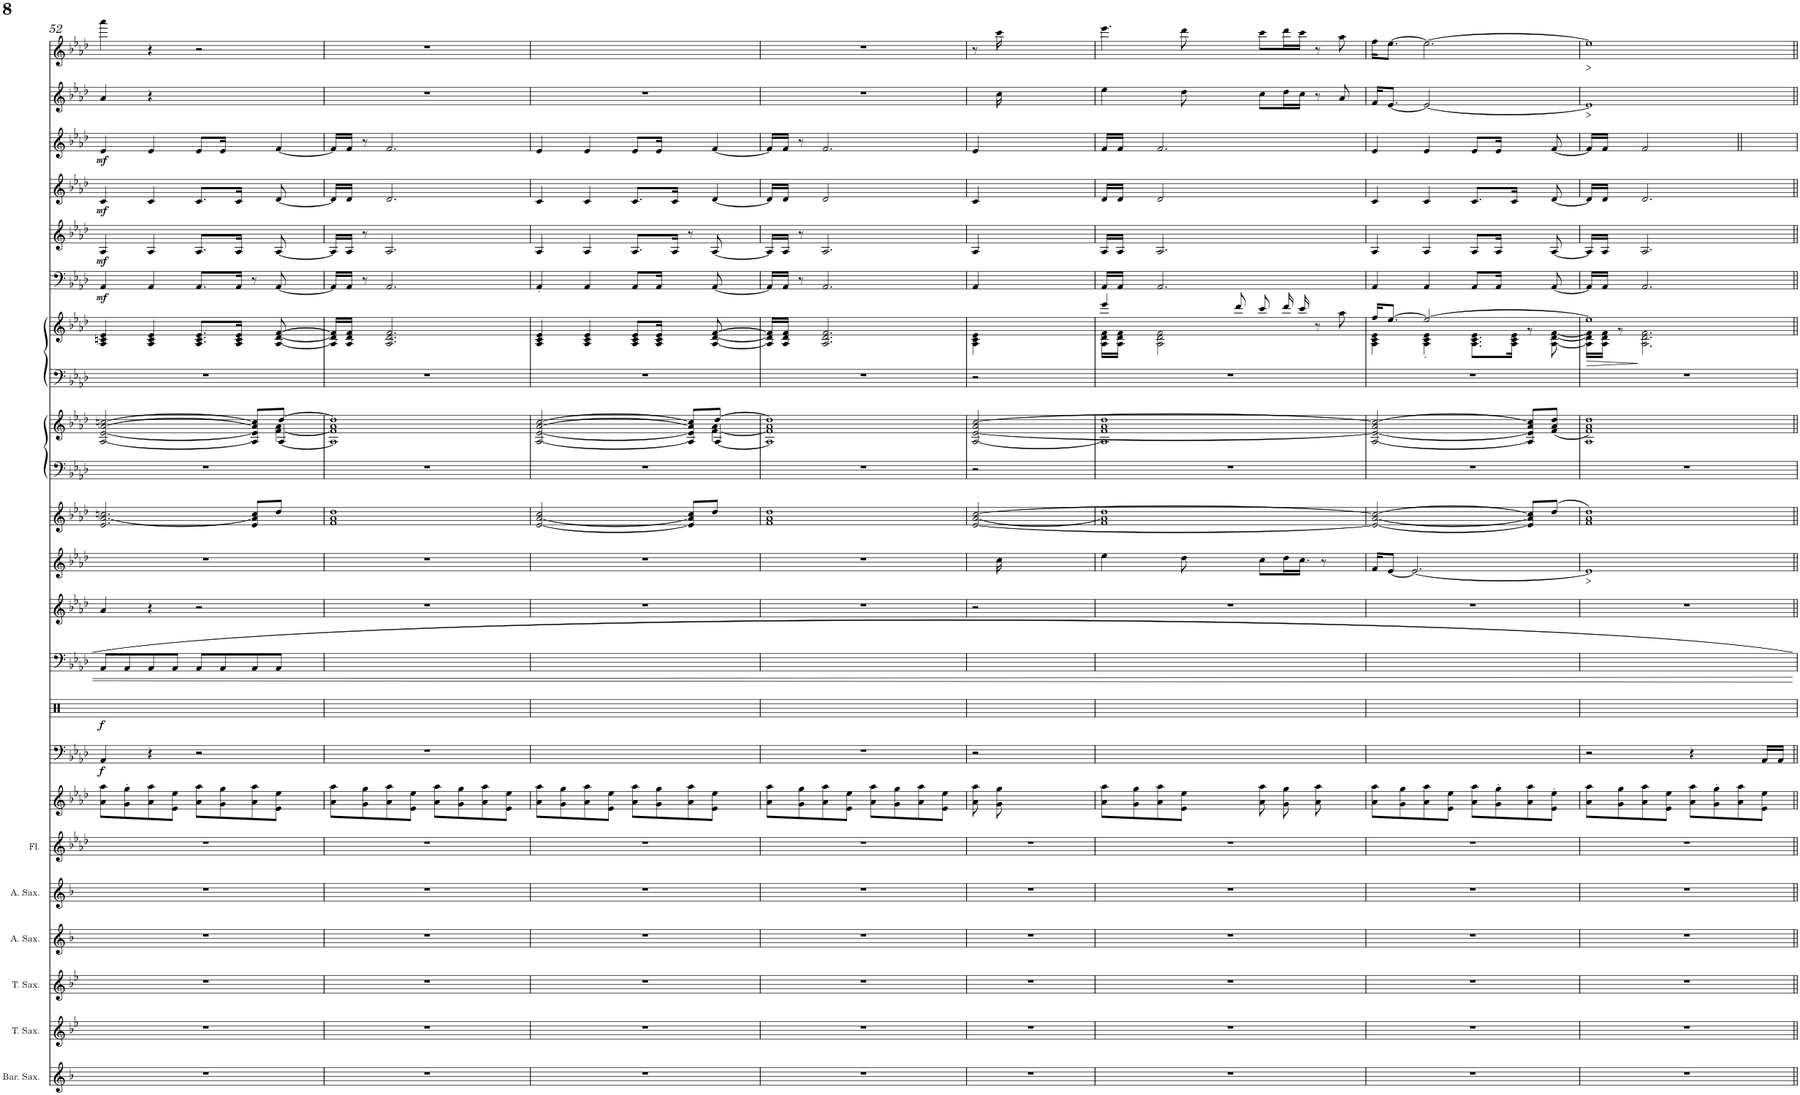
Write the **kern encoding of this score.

**kern	**kern	**kern	**kern	**kern	**kern	**kern	**kern	**dynam	**kern	**dynam	**kern	**kern	**kern	**kern	**kern	**kern	**kern	**kern	**kern	**dynam	**kern	**dynam	**kern	**dynam	**kern	**dynam	**kern	**kern
*part21	*part20	*part19	*part18	*part17	*part16	*part15	*part14	*part14	*part13	*part13	*part12	*part11	*part10	*part9	*part8	*part8	*part7	*part7	*part6	*part6	*part5	*part5	*part4	*part4	*part3	*part3	*part2	*part1
*staff23	*staff22	*staff21	*staff20	*staff19	*staff18	*staff17	*staff16	*staff16	*staff15	*staff15	*staff14	*staff13	*staff12	*staff11	*staff10	*staff9	*staff8	*staff7	*staff6	*staff6	*staff5	*staff5	*staff4	*staff4	*staff3	*staff3	*staff2	*staff1
*I"Baritone Saxophone	*I"Tenor Saxophone	*I"Tenor Saxophone	*I"Alto Saxophone	*I"Alto Saxophone	*I"Flute	*I"Voice	*I"Voice	*	*I"Voice	*	*I"Voice	*I"Voice	*I"Voice	*I"Voice	*I"Piano	*	*I"Piano	*	*I"Voice	*	*I"Voice	*	*I"Voice	*	*I"Voice	*	*I"Voice	*I"Voice
*I'Bar. Sax.	*I'T. Sax.	*I'T. Sax.	*I'A. Sax.	*I'A. Sax.	*I'Fl.	*I'V	*I'V	*	*I'V	*	*I'V	*I'V	*I'V	*I'V	*I'Pno	*	*I'Pno	*	*I'V	*	*I'V	*	*I'V	*	*I'V	*	*I'V	*I'V
!!LO:PB:g=z
*clefG2	*clefG2	*clefG2	*clefG2	*clefG2	*clefG2	*clefG2	*clefF4	*	*clefX	*	*clefF4	*clefG2	*clefG2	*clefG2	*clefF4	*clefG2	*clefF4	*clefG2	*clefF4	*	*clefG2	*	*clefG2	*	*clefG2	*	*clefG2	*clefG2
*Trd12c21	*Trd8c14	*Trd8c14	*Trd5c9	*Trd5c9	*	*	*	*	*	*	*	*	*	*	*	*	*	*	*	*	*	*	*	*	*	*	*	*
*k[b-]	*k[b-e-]	*k[b-e-]	*k[b-]	*k[b-]	*k[b-e-a-d-]	*k[b-e-a-d-]	*k[b-e-a-d-]	*	*k[]	*	*k[b-e-a-d-]	*k[b-e-a-d-]	*k[b-e-a-d-]	*k[b-e-a-d-]	*k[b-e-a-d-]	*k[b-e-a-d-]	*k[b-e-a-d-]	*k[b-e-a-d-]	*k[b-e-a-d-]	*	*k[b-e-a-d-]	*	*k[b-e-a-d-]	*	*k[b-e-a-d-]	*	*k[b-e-a-d-]	*k[b-e-a-d-]
*M4/4	*M4/4	*M4/4	*M4/4	*M4/4	*M4/4	*M4/4	*M4/4	*	*M4/4	*	*M4/4	*M4/4	*M4/4	*M4/4	*M4/4	*M4/4	*M4/4	*M4/4	*M4/4	*	*M4/4	*	*M4/4	*	*M4/4	*	*M4/4	*M4/4
=52	=52	=52	=52	=52	=52	=52	=52	=52	=52	=52	=52	=52	=52	=52	=52	=52	=52	=52	=52	=52	=52	=52	=52	=52	=52	=52	=52	=52
*	*	*	*	*	*	*	*	*	*	*	*	*	*	*	*	*^	*	*	*	*	*	*	*	*	*	*	*	*
*	*	*	*	*	*	*	*	*	*	*	*	*	*	*	*	*	*^	*	*	*	*	*	*	*	*	*	*	*	*
!	!	!	!	!	!	!	!	!LO:DY:b	!	!LO:DY:b	!	!	!	!	!	!	!	!	!	!	!	!LO:DY:b	!	!LO:DY:b	!	!LO:DY:b	!	!LO:DY:b	!	!
1r	1r	1r	1r	1r	1r	8a-\ 8aa-\L	4AA-/	f	1ryy	f	8AA-/L	4a-/	1r	2.e-/ [<2.a-/ 2.ccn/	1r	[<2A-/ [<2e-/ [>2a-/ [>2ccn/	2..ryy	2..ryy	1r	4A-/ 4cn/ 4e-/	4AA-/	mf	4A-/	mf	4c/	mf	4e-/	mf	4a-/	4aaa-\
.	.	.	.	.	.	8g\' 8gg\'	.	.	.	.	8AA-/	.	.	.	.	.	.	.	.	.	.	.	.	.	.	.	.	.	.	.
.	.	.	.	.	.	8a-\ 8aa-\	4r	.	.	.	8AA-/	4r	.	.	.	.	.	.	.	4A-/ 4c/ 4e-/	4AA-/	.	4A-/	.	4c/	.	4e-/	.	4r	4r
.	.	.	.	.	.	8e-\ 8ee-\J	.	.	.	.	8AA-/J	.	.	.	.	.	.	.	.	.	.	.	.	.	.	.	.	.	.	.
.	.	.	.	.	.	8a-\ 8aa-\L	2r	.	.	.	8AA-/L	2r	.	.	.	4ryy	.	.	.	8.A-/ 8.c/ 8.e-/L	8.AA-/L	.	8.A-/L	.	8.c/L	.	8e-/L	.	2ryy	2r
.	.	.	.	.	.	8g\ 8gg\	.	.	.	.	8AA-/	.	.	.	.	.	.	.	.	.	.	.	.	.	.	.	16e-/Jk	.	.	.
.	.	.	.	.	.	.	.	.	.	.	.	.	.	.	.	.	.	.	.	16A-/ 16c/ 16e-/Jk	16AA-/Jk	.	16A-/Jk	.	16c/Jk	.	8.ryy	.	.	.
.	.	.	.	.	.	8a-\ 8aa-\	.	.	.	.	8AA-/	.	.	8e-/ 8a-/] 8cc/L	.	8A-/] 8e-/] 8a-/] 8cc/]L	.	.	.	8ryy	8r	.	8ryy	.	8ryy	.	.	.	.	.
.	.	.	.	.	.	8e-\ 8ee-\J	.	.	.	.	8AA-/J	.	.	8dd-/J	.	[>8dd-/J	[<8A-/	[<8f\ [8a-\	.	[<8A-/ [<8d-/ [>8f/	[<8AA-/	.	[<8A-/	.	[<8d-/	.	[<8f/	.	.	.
8ryy	8ryy	8ryy	8ryy	8ryy	8ryy	8ryy	8ryy	.	8ryy	.	8ryy	8ryy	8ryy	8ryy	8ryy	8ryy	8ryy	8ryy	8ryy	8ryy	8ryy	.	8ryy	.	8ryy	.	8ryy	.	8ryy	8ryy
=53	=53	=53	=53	=53	=53	=53	=53	=53	=53	=53	=53	=53	=53	=53	=53	=53	=53	=53	=53	=53	=53	=53	=53	=53	=53	=53	=53	=53	=53	=53
*	*	*	*	*	*	*	*	*	*	*	*	*	*	*^	*	*	*	*	*	*	*	*	*	*	*	*	*	*	*	*
1r	1r	1r	1r	1r	1r	8a-\ 8aa-\L	1r	.	1ryy	.	1ryy	1r	1r	1dd-	1f 1a-	1r	1dd-]	1A-]	1f] 1a-	1r	16A-/] 16d-/] 16f/]LL	16AA-/LL]	.	16A-/LL]	.	16d-/LL]	.	16f/LL]	.	1r	1r
.	.	.	.	.	.	.	.	.	.	.	.	.	.	.	.	.	.	.	.	.	16A-/ 16d-/ 16f/JJ	16AA-/JJ	.	16A-/JJ	.	16d-/JJ	.	8f/_	.	.	.
.	.	.	.	.	.	8g\ 8gg\	.	.	.	.	.	.	.	.	.	.	.	.	.	.	8ryy	8r	.	8r	.	8ryy	.	.	.	.	.
.	.	.	.	.	.	.	.	.	.	.	.	.	.	.	.	.	.	.	.	.	.	.	.	.	.	.	.	16f/JJ	.	.	.
.	.	.	.	.	.	8a-\ 8aa-\	.	.	.	.	.	.	.	.	.	.	.	.	.	.	2.A-/ 2.d-/ 2.f/	2.AA-/	.	2.A-/	.	2.d-/	.	8r	.	.	.
.	.	.	.	.	.	8e-\ 8ee-\J	.	.	.	.	.	.	.	.	.	.	.	.	.	.	.	.	.	.	.	.	.	2.f/	.	.	.
.	.	.	.	.	.	8a-\ 8aa-\L	.	.	.	.	.	.	.	.	.	.	.	.	.	.	.	.	.	.	.	.	.	.	.	.	.
.	.	.	.	.	.	8g\ 8gg\	.	.	.	.	.	.	.	.	.	.	.	.	.	.	.	.	.	.	.	.	.	.	.	.	.
.	.	.	.	.	.	8a-\ 8aa-\	.	.	.	.	.	.	.	.	.	.	.	.	.	.	.	.	.	.	.	.	.	.	.	.	.
.	.	.	.	.	.	8e-\ 8ee-\J	.	.	.	.	.	.	.	.	.	.	.	.	.	.	.	.	.	.	.	.	.	.	.	.	.
8ryy	8ryy	8ryy	8ryy	8ryy	8ryy	8ryy	8ryy	.	8ryy	.	8ryy	8ryy	8ryy	8ryy	8ryy	8r	8ryy	8A-/_	8f\_ 8a-\]	8r	8ryy	8ryy	.	8ryy	.	8ryy	.	.	.	8ryy	8ryy
*	*	*	*	*	*	*	*	*	*	*	*	*	*	*v	*v	*	*	*	*	*	*	*	*	*	*	*	*	*	*	*	*
=54	=54	=54	=54	=54	=54	=54	=54	=54	=54	=54	=54	=54	=54	=54	=54	=54	=54	=54	=54	=54	=54	=54	=54	=54	=54	=54	=54	=54	=54	=54
1r	1r	1r	1r	1r	1r	8a-\ 8aa-\L	1ryy	.	1ryy	.	1ryy	1r	1r	[<2e-/ [<2a-/ 2cc/	1r	[<2A-/ [<2e-/ [>2a-/ [>2cc/	2..ryy	2..ryy	1r	4A-/ 4c/ 4e-/	4AA-'/	.	4A-/	.	4c/	.	4e-/	.	1r	1ryy
.	.	.	.	.	.	8g\ 8gg\	.	.	.	.	.	.	.	.	.	.	.	.	.	.	.	.	.	.	.	.	.	.	.	.
.	.	.	.	.	.	8a-\ 8aa-\	.	.	.	.	.	.	.	.	.	.	.	.	.	4A-/ 4c/ 4e-/	4AA-/	.	4A-/	.	4c/	.	4e-/	.	.	.
.	.	.	.	.	.	8e-\ 8ee-\J	.	.	.	.	.	.	.	.	.	.	.	.	.	.	.	.	.	.	.	.	.	.	.	.
.	.	.	.	.	.	8a-\ 8aa-\L	.	.	.	.	.	.	.	4ryy	.	4ryy	.	.	.	8A-/ 8c/ 8e-/L	8AA-/L	.	8.A-/L	.	8.c/L	.	8e-/L	.	.	.
.	.	.	.	.	.	8g\ 8gg\	.	.	.	.	.	.	.	.	.	.	.	.	.	16A-/ 16c/ 16e-/Jk	16AA-/Jk	.	.	.	.	.	16e-/Jk	.	.	.
.	.	.	.	.	.	.	.	.	.	.	.	.	.	.	.	.	.	.	.	8.ryy	8.ryy	.	16A-/Jk	.	16c/Jk	.	8.ryy	.	.	.
.	.	.	.	.	.	8a-\ 8aa-\	.	.	.	.	.	.	.	8e-/] 8a-/] 8cc/L	.	8A-/] 8e-/] 8a-/] 8cc/]L	.	.	.	.	.	.	8r	.	8ryy	.	.	.	.	.
.	.	.	.	.	.	8e-\ 8ee-\J	.	.	.	.	.	.	.	8dd-/J	.	[>8dd-/J	[<8A-/	[<8f\ [8a-\	.	[<8A-/ [<8d-/ [>8f/	[<8AA-/	.	[<8A-/	.	[<8d-/	.	[<8f/	.	.	.
8ryy	8ryy	8ryy	8ryy	8ryy	8ryy	8ryy	8ryy	.	8ryy	.	8ryy	8ryy	8ryy	8ryy	8ryy	8ryy	8ryy	8ryy	8ryy	8ryy	8ryy	.	8ryy	.	8ryy	.	8ryy	.	8ryy	8ryy
=55	=55	=55	=55	=55	=55	=55	=55	=55	=55	=55	=55	=55	=55	=55	=55	=55	=55	=55	=55	=55	=55	=55	=55	=55	=55	=55	=55	=55	=55	=55
*	*	*	*	*	*	*	*	*	*	*	*	*	*	*^	*	*	*	*	*	*	*	*	*	*	*	*	*	*	*	*
1r	1r	1r	1r	1r	1r	8a-\ 8aa-\L	1r	.	1ryy	.	1ryy	1r	1r	1dd-	1f 1a-	1r	1dd-]	1A-]	1f] 1a-	1r	16A-/] 16d-/] 16f/]LL	16AA-/LL]	.	16A-/LL]	.	16d-/LL]	.	16f/LL]	.	1r	1r
.	.	.	.	.	.	.	.	.	.	.	.	.	.	.	.	.	.	.	.	.	16A-/ 16d-/ 16f/JJ	16AA-/JJ	.	16A-/JJ	.	8d-/_	.	8f/_	.	.	.
.	.	.	.	.	.	8g\ 8gg\	.	.	.	.	.	.	.	.	.	.	.	.	.	.	8ryy	8r	.	8r	.	.	.	.	.	.	.
.	.	.	.	.	.	.	.	.	.	.	.	.	.	.	.	.	.	.	.	.	.	.	.	.	.	16d-/JJ	.	16f/JJ	.	.	.
.	.	.	.	.	.	8a-\ 8aa-\	.	.	.	.	.	.	.	.	.	.	.	.	.	.	2.A-/ 2.d-/ 2.f/	2.AA-/	.	2.A-/	.	8ryy	.	8r	.	.	.
.	.	.	.	.	.	8e-\ 8ee-\J	.	.	.	.	.	.	.	.	.	.	.	.	.	.	.	.	.	.	.	2d-/	.	2.f/	.	.	.
.	.	.	.	.	.	8a-\ 8aa-\L	.	.	.	.	.	.	.	.	.	.	.	.	.	.	.	.	.	.	.	.	.	.	.	.	.
.	.	.	.	.	.	8g\ 8gg\	.	.	.	.	.	.	.	.	.	.	.	.	.	.	.	.	.	.	.	.	.	.	.	.	.
.	.	.	.	.	.	8a-\ 8aa-\	.	.	.	.	.	.	.	.	.	.	.	.	.	.	.	.	.	.	.	.	.	.	.	.	.
.	.	.	.	.	.	8e-\ 8ee-\J	.	.	.	.	.	.	.	.	.	.	.	.	.	.	.	.	.	.	.	4ryy	.	.	.	.	.
8ryy	8ryy	8ryy	8ryy	8ryy	8ryy	8ryy	8ryy	.	8ryy	.	8ryy	8ryy	8ryy	8ryy	8ryy	8r	8ryy	8A-/_	8f\_ 8a-\]	8r	8ryy	8ryy	.	8ryy	.	.	.	.	.	8ryy	8ryy
*	*	*	*	*	*	*	*	*	*	*	*	*	*	*v	*v	*	*v	*v	*v	*	*	*	*	*	*	*	*	*	*	*	*
=56	=56	=56	=56	=56	=56	=56	=56	=56	=56	=56	=56	=56	=56	=56	=56	=56	=56	=56	=56	=56	=56	=56	=56	=56	=56	=56	=56	=56
1r	1r	1r	1r	1r	1r	8a-\ 8aa-\	2r	.	1ryy	.	1ryy	2r	8ryy	[<2e-/ [<2a-/ [>2cc/	2r	[<2A-/ [<2e-/ 2a-/ [>2cc/	2r	4A-\ 4c\ 4e-\	4AA-/	.	4A-/	.	4c/	.	4e-/	.	8ryy	8r
.	.	.	.	.	.	8g\ 8gg\	.	.	.	.	.	.	16cc\	.	.	.	.	.	.	.	.	.	.	.	.	.	16cc\	16ccc\
.	.	.	.	.	.	.	.	.	.	.	.	.	2ryy	.	.	.	.	.	.	.	.	.	.	.	.	.	2ryy	2ryy
.	.	.	.	.	.	2.ryy	.	.	.	.	.	.	.	.	.	.	.	2.ryy	2.ryy	.	2.ryy	.	2.ryy	.	2.ryy	.	.	.
.	.	.	.	.	.	.	2ryy	.	.	.	.	2ryy	.	2ryy	2ryy	2ryy	2ryy	.	.	.	.	.	.	.	.	.	.	.
.	.	.	.	.	.	.	.	.	.	.	.	.	4ryy	.	.	.	.	.	.	.	.	.	.	.	.	.	4ryy	4ryy
.	.	.	.	.	.	.	.	.	.	.	.	.	16ryy	.	.	.	.	.	.	.	.	.	.	.	.	.	16ryy	16ryy
=57	=57	=57	=57	=57	=57	=57	=57	=57	=57	=57	=57	=57	=57	=57	=57	=57	=57	=57	=57	=57	=57	=57	=57	=57	=57	=57	=57	=57
*	*	*	*	*	*	*	*	*	*	*	*	*	*	*^	*	*^	*	*^	*	*	*	*	*	*	*	*	*	*
*	*	*	*	*	*	*	*	*	*	*	*	*	*	*	*	*	*	*^	*	*	*	*	*	*	*	*	*	*	*	*	*
1r	1r	1r	1r	1r	1r	8a-\ 8aa-\L	1ryy	.	1ryy	.	1ryy	1r	4ee-\	1dd-	1f 1a-]	1r	1dd-	1f 1a-	1A-]	1r	4eee-/	16A-\ 16d-\ 16f\LL	16AA-/LL	.	16A-/LL	.	16d-/LL	.	16f/LL	.	4ee-\	4.eee-\
.	.	.	.	.	.	.	.	.	.	.	.	.	.	.	.	.	.	.	.	.	.	16A-\ 16d-\ 16f\JJ	16AA-/JJ	.	16A-/JJ	.	16d-/JJ	.	16f/JJ	.	.	.
.	.	.	.	.	.	8g\ 8gg\	.	.	.	.	.	.	.	.	.	.	.	.	.	.	.	1ryy	8ryy	.	8ryy	.	8ryy	.	8ryy	.	.	.
.	.	.	.	.	.	8a-\ 8aa-\	.	.	.	.	.	.	8ryy	.	.	.	.	.	.	.	2A-\ 2d-\ 2f\	.	2.AA-/	.	2.A-/	.	2d-/	.	2.f/	.	8ryy	.
.	.	.	.	.	.	8e-\ 8ee-\J	.	.	.	.	.	.	8dd-\	.	.	.	.	.	.	.	.	.	.	.	.	.	.	.	.	.	8dd-\	8ddd-\
.	.	.	.	.	.	4.ryy	.	.	.	.	.	.	4.ryy	.	.	.	.	.	.	.	.	.	.	.	.	.	.	.	.	.	4.ryy	4.ryy
.	.	.	.	.	.	.	.	.	.	.	.	.	.	.	.	.	.	.	.	.	8ddd-/	.	.	.	.	.	4ryy	.	.	.	.	.
.	.	.	.	.	.	8a-\ 8aa-\	.	.	.	.	.	.	8cc\L	.	.	.	.	.	.	.	8ccc/	.	.	.	.	.	.	.	.	.	8cc\L	8ccc\L
4.ryy	4.ryy	4.ryy	4.ryy	4.ryy	4.ryy	8g\ 8gg\	4.ryy	.	4.ryy	.	4.ryy	4.ryy	16dd-\L	4.ryy	4.ryy	4.ryy	4.ryy	4.ryy	4.ryy	4.ryy	16ddd-/	.	4.ryy	.	4.ryy	.	4ryy	.	4.ryy	.	16dd-\L	16ddd-\L
.	.	.	.	.	.	.	.	.	.	.	.	.	16.cc\JJ	.	.	.	.	.	.	.	16ccc/	.	.	.	.	.	.	.	.	.	16cc\JJ	16ccc\JJ
.	.	.	.	.	.	8a-\ 8aa-\	.	.	.	.	.	.	.	.	.	.	.	.	.	.	8r	4ryy	.	.	.	.	.	.	.	.	8r	8r
.	.	.	.	.	.	.	.	.	.	.	.	.	8r	.	.	.	.	.	.	.	.	.	.	.	.	.	.	.	.	.	.	.
.	.	.	.	.	.	8ryy	.	.	.	.	.	.	.	.	.	.	.	.	.	.	8aa-\	.	.	.	.	.	8ryy	.	.	.	8a-/	8aa-\
.	.	.	.	.	.	.	.	.	.	.	.	.	16.ryy	.	.	.	.	.	.	.	.	.	.	.	.	.	.	.	.	.	.	.
*	*	*	*	*	*	*	*	*	*	*	*	*	*	*v	*v	*	*v	*v	*v	*	*	*	*	*	*	*	*	*	*	*	*	*
=58	=58	=58	=58	=58	=58	=58	=58	=58	=58	=58	=58	=58	=58	=58	=58	=58	=58	=58	=58	=58	=58	=58	=58	=58	=58	=58	=58	=58	=58
1r	1r	1r	1r	1r	1r	8a-\ 8aa-\L	1ryy	.	1ryy	.	1ryy	1r	16f/KL	2e-/_ [<2a-/ 2cc/_	1r	[<2A-/ 2e-/_ 2a-/ 2cc/_	1r	16ff/KL	4A-\ 4c\ 4e-\	4AA-/	.	4A-/	.	4c/	.	4e-/	.	16f/KL	16ff\KL
.	.	.	.	.	.	.	.	.	.	.	.	.	[<8e-/J	.	.	.	.	[>8.ee-/J	.	.	.	.	.	.	.	.	.	[<8.e-/J	[>8.ee-\J
.	.	.	.	.	.	8g\ 8gg\	.	.	.	.	.	.	.	.	.	.	.	.	.	.	.	.	.	.	.	.	.	.	.
.	.	.	.	.	.	.	.	.	.	.	.	.	2.e-/_	.	.	.	.	.	.	.	.	.	.	.	.	.	.	.	.
.	.	.	.	.	.	8a-\ 8aa-\	.	.	.	.	.	.	.	.	.	.	.	2ee-/_	4A-\' 4c\' 4e-\'	4AA-/	.	4A-/	.	4ryy	.	4e-/	.	2e-/_	2.ee-\_
.	.	.	.	.	.	8e-\ 8ee-\J	.	.	.	.	.	.	.	.	.	.	.	.	.	.	.	.	.	.	.	.	.	.	.
.	.	.	.	.	.	8a-\ 8aa-\L	.	.	.	.	.	.	.	4ryy	.	4ryy	.	.	8.A-\ 8.c\ 8.e-\L	8AA-/L	.	8A-/L	.	4c/	.	8e-/L	.	.	.
.	.	.	.	.	.	8g\' 8gg\'	.	.	.	.	.	.	.	.	.	.	.	.	.	16AA-/Jk	.	16A-/Jk	.	.	.	16e-/Jk	.	.	.
.	.	.	.	.	.	.	.	.	.	.	.	.	.	.	.	.	.	.	16A-\ 16c\ 16e-\Jk	8.ryy	.	8.ryy	.	.	.	8.ryy	.	.	.
.	.	.	.	.	.	8a-\ 8aa-\	.	.	.	.	.	.	.	8e-/] 8a-/] 8cc/]L	.	8A-/] 8e-/] 8a-/ 8cc/]L	.	4ryy	8r	.	.	.	.	8.c/L	.	.	.	4ryy	.
.	.	.	.	.	.	8e-\' 8ee-\'J	.	.	.	.	.	.	.	(>8dd-/J	.	(<8f/ 8a-/ 8dd-/J	.	.	[<8A-\ [<8d-\ [<8f\	[<8AA-/	.	[<8A-/	.	.	.	[<8f/	.	.	.
.	.	.	.	.	.	.	.	.	.	.	.	.	16ryy	.	.	.	.	.	.	.	.	.	.	16c/Jk	.	.	.	.	.
4.ryy	4.ryy	4.ryy	4.ryy	4.ryy	4.ryy	4.ryy	4.ryy	.	4.ryy	.	4.ryy	4.ryy	4.ryy	4.ryy	4.r	4.ryy	4.r	4.ryy	4.ryy	4.ryy	.	4.ryy	.	8ryy	.	4.ryy	.	4.ryy	4.ryy
.	.	.	.	.	.	.	.	.	.	.	.	.	.	.	.	.	.	.	.	.	.	.	.	[<8d-/	.	.	.	.	.
.	.	.	.	.	.	.	.	.	.	.	.	.	.	.	.	.	.	.	.	.	.	.	.	8ryy	.	.	.	.	.
=59	=59	=59	=59	=59	=59	=59	=59	=59	=59	=59	=59	=59	=59	=59	=59	=59	=59	=59	=59	=59	=59	=59	=59	=59	=59	=59	=59	=59	=59
*	*	*	*	*	*	*	*	*	*	*	*	*	*	*^	*	*^	*	*	*	*	*	*	*	*	*	*	*	*	*
*	*	*	*	*	*	*	*	*	*	*	*	*	*	*	*	*	*	*^	*	*	*	*	*	*	*	*	*	*	*	*	*
1r	1r	1r	1r	1r	1r	8a-\ 8aa-\L	2r	.	1ryy	.	1ryy	1r	1e-]	1dd-)	1f 1a-	1r	1dd-	1f 1a-)	1A-	1r	1ee-]	16A-\] 16d-\] 16f\]LL	16AA-/LL]	.	16A-/LL]	.	16d-/LL]	.	16f/LL]	.	1e-]	1ee-]
.	.	.	.	.	.	.	.	.	.	.	.	.	.	.	.	.	.	.	.	.	.	16A-\ 16d-\ 16f\JJ	16AA-/JJ	.	16A-/JJ	.	16d-/JJ	.	16f/JJ	.	.	.
.	.	.	.	.	.	8g\ 8gg\	.	.	.	.	.	.	.	.	.	.	.	.	.	.	.	8r	8ryy	.	8ryy	.	8ryy	.	8ryy	.	.	.
.	.	.	.	.	.	8a-\ 8aa-\	.	.	.	.	.	.	.	.	.	.	.	.	.	.	.	2.A-\ 2.d-\ 2.f\	2.AA-/	.	2.A-/	.	2.d-/	.	2f/	.	.	.
.	.	.	.	.	.	8e-\ 8ee-\J	.	.	.	.	.	.	.	.	.	.	.	.	.	.	.	.	.	.	.	.	.	.	.	.	.	.
.	.	.	.	.	.	8a-\ 8aa-\L	4r	.	.	.	.	.	.	.	.	.	.	.	.	.	.	.	.	.	.	.	.	.	.	.	.	.
.	.	.	.	.	.	8g\' 8gg\'	.	.	.	.	.	.	.	.	.	.	.	.	.	.	.	.	.	.	.	.	.	.	.	.	.	.
.	.	.	.	.	.	8a-\ 8aa-\	8ryy	.	.	.	.	.	.	.	.	.	.	.	.	.	.	.	.	.	.	.	.	.	4ryy	.	.	.
.	.	.	.	.	.	8e-\ 8ee-\J	16AA-/LL	.	.	.	.	.	.	.	.	.	.	.	.	.	.	.	.	.	.	.	.	.	.	.	.	.
.	.	.	.	.	.	.	16AA-/JJ	.	.	.	.	.	.	.	.	.	.	.	.	.	.	.	.	.	.	.	.	.	.	.	.	.
*	*	*	*	*	*	*	*	*	*	*	*	*	*	*v	*v	*	*v	*v	*v	*	*v	*v	*	*	*	*	*	*	*	*	*	*
=||	=||	=||	=||	=||	=||	=||	=||	=||	=||	=||	=||	=||	=||	=||	=||	=||	=||	=||	=||	=||	=||	=||	=||	=||	=||	=||	=||	=||
*-	*-	*-	*-	*-	*-	*-	*-	*-	*-	*-	*-	*-	*-	*-	*-	*-	*-	*-	*-	*-	*-	*-	*-	*-	*-	*-	*-	*-
